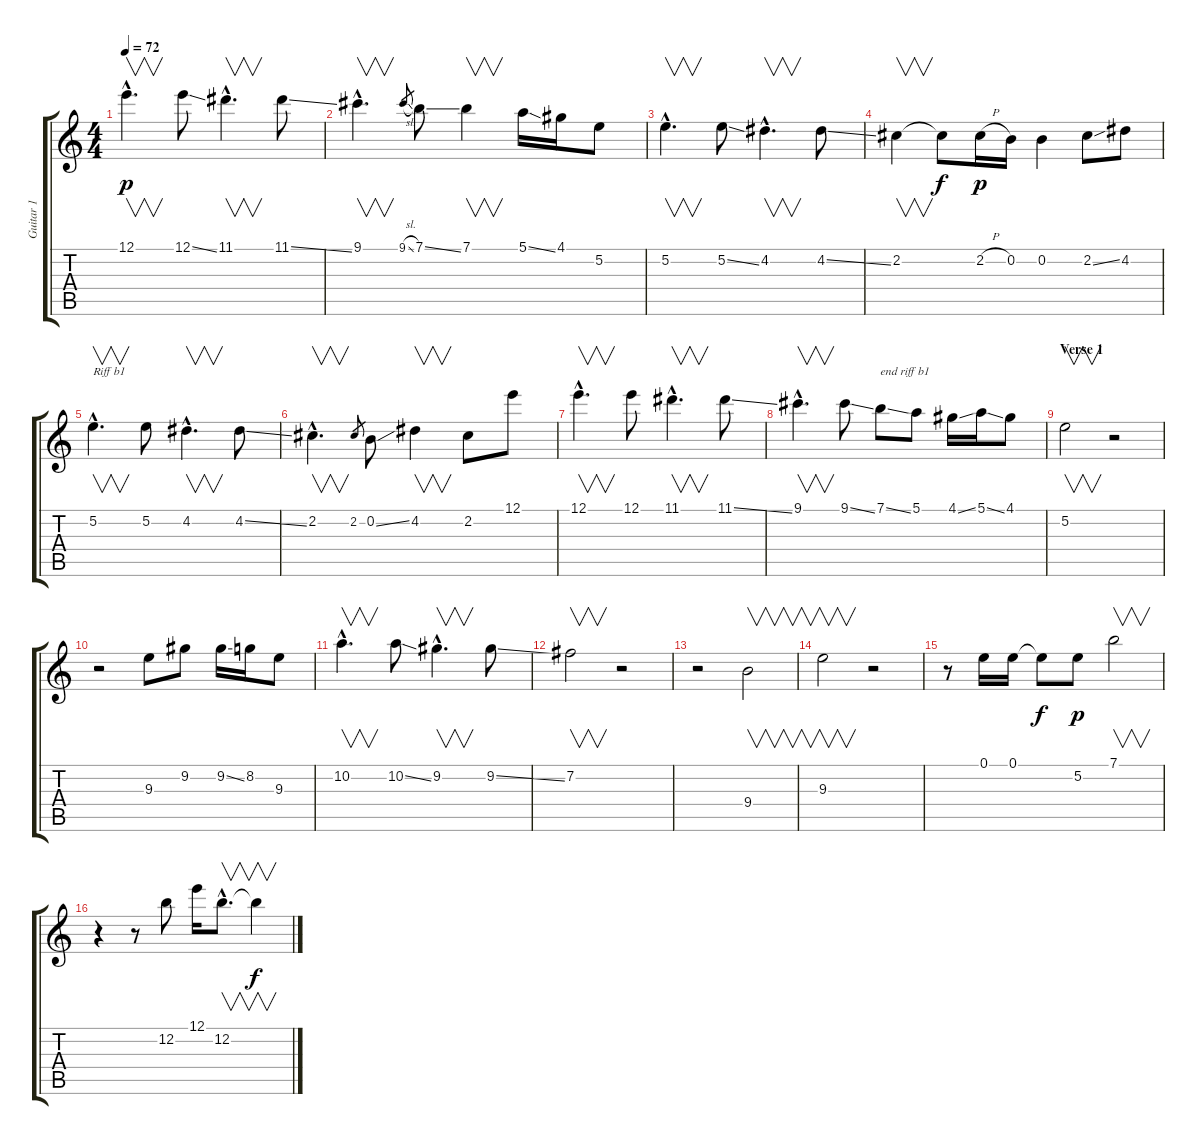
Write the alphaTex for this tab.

\track ("Guitar 1 " "Guitar 1 ") {instrument acousticguitarnylon}
\staff {score tabs}
\tuning (E4 B3 G3 D3 A2 E2) {hide}
\ts (4 4)
\tempo 72
\clef g2
\ks c
12.1{hac}.4{v d dy p instrument acousticguitarnylon} 12.1{ss}.8 11.1{hac}.4{v d} 11.1{ss}.8 |
9.1{hac}.4{v d} 9.1{sl}.8{gr} 7.1{ss}.8 7.1.4{v} 5.1{ss}.16 4.1.16 5.2.8 |
5.2{hac}.4{v d} 5.2{ss}.8 4.2{hac}.4{v d} 4.2{ss}.8 |
2.2.4{v} 2.2{t}.8{dy f} 2.2{h}.16{dy p} 0.2.16 0.2.4 2.2{ss}.8 4.2.8 |
5.2{hac}.4{v d txt "Riff b1"} 5.2.8 4.2{hac}.4{v d} 4.2{ss}.8 |
2.2{hac}.4{v d} 2.2.8{gr} 0.2{ss}.8 4.2.4{v} 2.2.8 12.1.8 |
12.1{hac}.4{v d} 12.1.8 11.1{hac}.4{v d} 11.1{ss}.8 |
9.1{hac}.4{v d} 9.1{ss}.8 7.1{ss}.8{txt "end riff b1"} 5.1.8 4.1{ss}.16 5.1{ss}.16 4.1.8 |
\section ("" "Verse 1")
5.2.2{v} r.2 |
r.2 9.3.8 9.2.8 9.2{ss}.16 8.2.16 9.3.8 |
10.2{hac}.4{v d} 10.2{ss}.8 9.2{hac}.4{v d} 9.2{ss}.8 |
7.2.2{v} r.2 |
r.2 9.4.2{v} |
9.3.2{v} r.2 |
r.8 0.1.16 0.1.16 0.1{t}.8{dy f} 5.2.8{dy p} 7.1.2{v} |
r.4 r.8 12.2.8 12.1.16 12.2{hac}.8{v d} 12.2{t}.4{v dy f}
